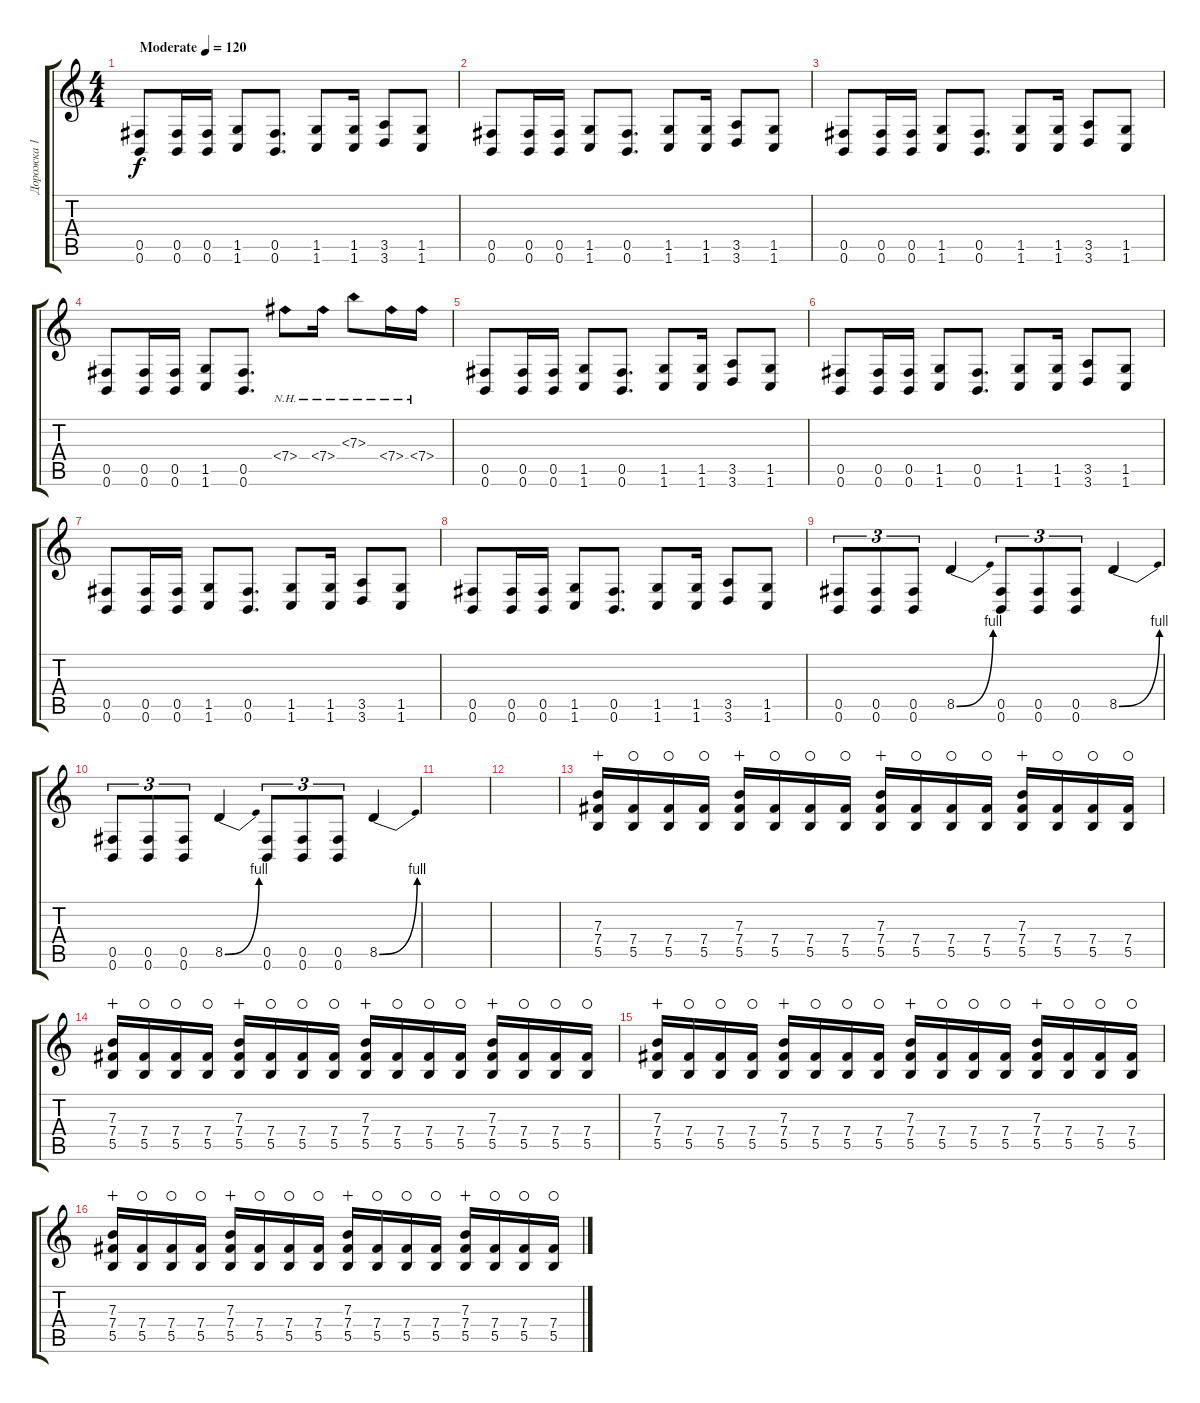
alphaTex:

\track ("Дорожка 1" "Дорожка 1") {instrument overdrivenguitar}
\staff {score tabs}
\tuning (Db4 Ab3 E3 B2 Gb2 B1) {hide}
\ts (4 4)
\tempo (120 "Moderate")
\clef g2
\ks c
(0.5 0.6).8{dy f instrument overdrivenguitar} (0.5 0.6).16 (0.5 0.6).16 (1.5 1.6).8 (0.5 0.6).8{d} (1.5 1.6).8 (1.5 1.6).16 (3.5 3.6).8 (1.5 1.6).8 |
(0.5 0.6).8 (0.5 0.6).16 (0.5 0.6).16 (1.5 1.6).8 (0.5 0.6).8{d} (1.5 1.6).8 (1.5 1.6).16 (3.5 3.6).8 (1.5 1.6).8 |
(0.5 0.6).8 (0.5 0.6).16 (0.5 0.6).16 (1.5 1.6).8 (0.5 0.6).8{d} (1.5 1.6).8 (1.5 1.6).16 (3.5 3.6).8 (1.5 1.6).8 |
(0.5 0.6).8 (0.5 0.6).16 (0.5 0.6).16 (1.5 1.6).8 (0.5 0.6).8{d} 7.4{nh}.8 7.4{nh}.16 7.3{nh}.8 7.4{nh}.16 7.4{nh}.16 |
(0.5 0.6).8 (0.5 0.6).16 (0.5 0.6).16 (1.5 1.6).8 (0.5 0.6).8{d} (1.5 1.6).8 (1.5 1.6).16 (3.5 3.6).8 (1.5 1.6).8 |
(0.5 0.6).8 (0.5 0.6).16 (0.5 0.6).16 (1.5 1.6).8 (0.5 0.6).8{d} (1.5 1.6).8 (1.5 1.6).16 (3.5 3.6).8 (1.5 1.6).8 |
(0.5 0.6).8 (0.5 0.6).16 (0.5 0.6).16 (1.5 1.6).8 (0.5 0.6).8{d} (1.5 1.6).8 (1.5 1.6).16 (3.5 3.6).8 (1.5 1.6).8 |
(0.5 0.6).8 (0.5 0.6).16 (0.5 0.6).16 (1.5 1.6).8 (0.5 0.6).8{d} (1.5 1.6).8 (1.5 1.6).16 (3.5 3.6).8 (1.5 1.6).8 |
(0.5 0.6).8{tu (3 2)} (0.5 0.6).8{tu (3 2)} (0.5 0.6).8{tu (3 2)} 8.5{be (bend 0 0 60 4)}.4 (0.5 0.6).8{tu (3 2)} (0.5 0.6).8{tu (3 2)} (0.5 0.6).8{tu (3 2)} 8.5{be (bend 0 0 60 4)}.4 |
(0.5 0.6).8{tu (3 2)} (0.5 0.6).8{tu (3 2)} (0.5 0.6).8{tu (3 2)} 8.5{be (bend 0 0 60 4)}.4 (0.5 0.6).8{tu (3 2)} (0.5 0.6).8{tu (3 2)} (0.5 0.6).8{tu (3 2)} 8.5{be (bend 0 0 60 4)}.4 |
|
|
(7.3 7.4 5.5).16{wahc} (7.4 5.5).16{waho} (7.4 5.5).16{waho} (7.4 5.5).16{waho} (7.3 7.4 5.5).16{wahc} (7.4 5.5).16{waho} (7.4 5.5).16{waho} (7.4 5.5).16{waho} (7.3 7.4 5.5).16{wahc} (7.4 5.5).16{waho} (7.4 5.5).16{waho} (7.4 5.5).16{waho} (7.3 7.4 5.5).16{wahc} (7.4 5.5).16{waho} (7.4 5.5).16{waho} (7.4 5.5).16{waho} |
(7.3 7.4 5.5).16{wahc} (7.4 5.5).16{waho} (7.4 5.5).16{waho} (7.4 5.5).16{waho} (7.3 7.4 5.5).16{wahc} (7.4 5.5).16{waho} (7.4 5.5).16{waho} (7.4 5.5).16{waho} (7.3 7.4 5.5).16{wahc} (7.4 5.5).16{waho} (7.4 5.5).16{waho} (7.4 5.5).16{waho} (7.3 7.4 5.5).16{wahc} (7.4 5.5).16{waho} (7.4 5.5).16{waho} (7.4 5.5).16{waho} |
(7.3 7.4 5.5).16{wahc} (7.4 5.5).16{waho} (7.4 5.5).16{waho} (7.4 5.5).16{waho} (7.3 7.4 5.5).16{wahc} (7.4 5.5).16{waho} (7.4 5.5).16{waho} (7.4 5.5).16{waho} (7.3 7.4 5.5).16{wahc} (7.4 5.5).16{waho} (7.4 5.5).16{waho} (7.4 5.5).16{waho} (7.3 7.4 5.5).16{wahc} (7.4 5.5).16{waho} (7.4 5.5).16{waho} (7.4 5.5).16{waho} |
(7.3 7.4 5.5).16{wahc} (7.4 5.5).16{waho} (7.4 5.5).16{waho} (7.4 5.5).16{waho} (7.3 7.4 5.5).16{wahc} (7.4 5.5).16{waho} (7.4 5.5).16{waho} (7.4 5.5).16{waho} (7.3 7.4 5.5).16{wahc} (7.4 5.5).16{waho} (7.4 5.5).16{waho} (7.4 5.5).16{waho} (7.3 7.4 5.5).16{wahc} (7.4 5.5).16{waho} (7.4 5.5).16{waho} (7.4 5.5).16{waho}
